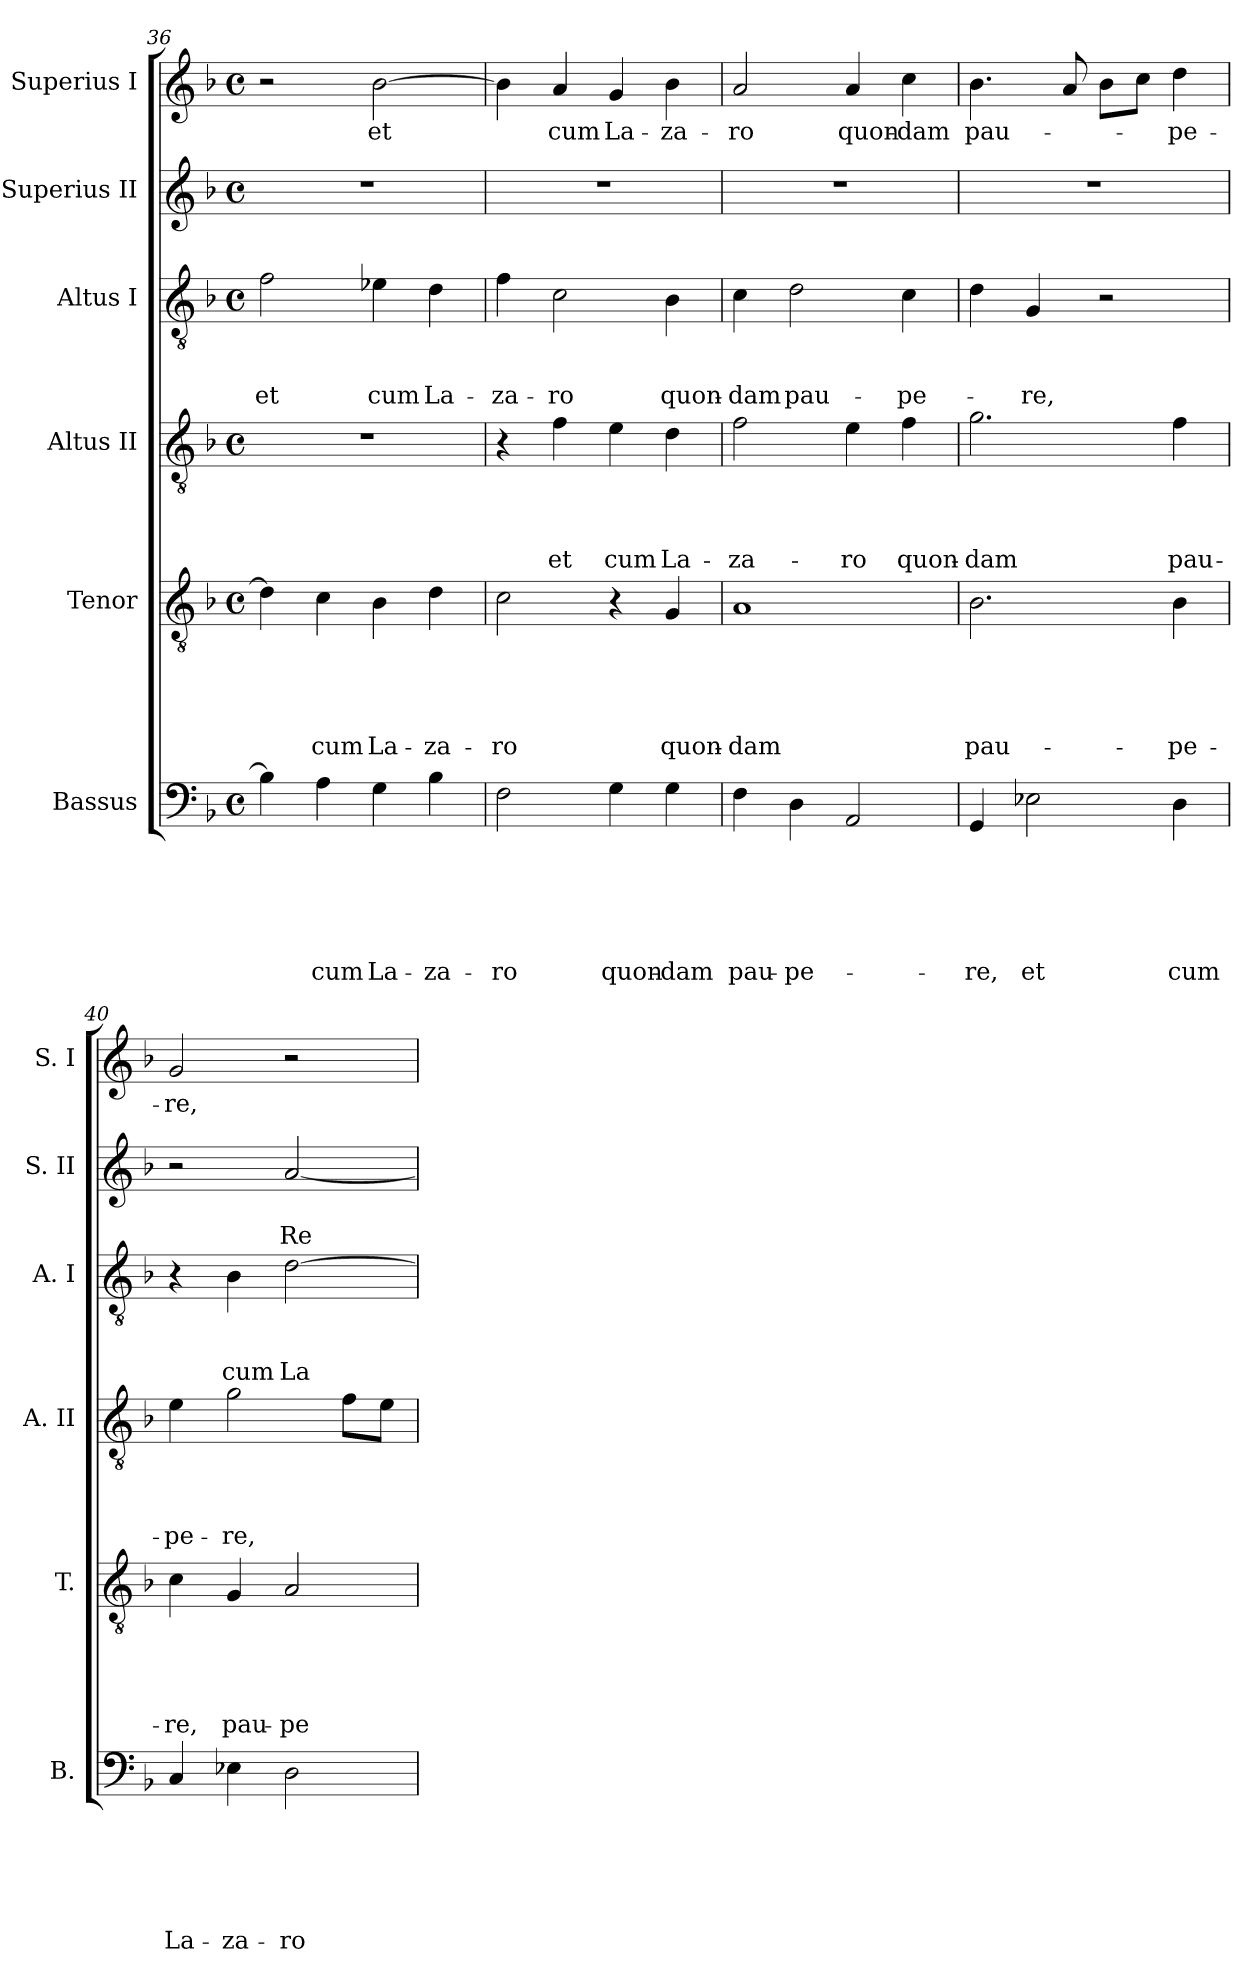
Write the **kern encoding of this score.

**kern	**text	**text	**text	**text	**text	**text	**kern	**text	**text	**text	**text	**text	**kern	**text	**text	**text	**text	**kern	**text	**text	**text	**kern	**text	**text	**kern	**text
*part6	*part6	*part6	*part6	*part6	*part6	*part6	*part5	*part5	*part5	*part5	*part5	*part5	*part4	*part4	*part4	*part4	*part4	*part3	*part3	*part3	*part3	*part2	*part2	*part2	*part1	*part1
*staff6	*staff6	*staff6	*staff6	*staff6	*staff6	*staff6	*staff5	*staff5	*staff5	*staff5	*staff5	*staff5	*staff4	*staff4	*staff4	*staff4	*staff4	*staff3	*staff3	*staff3	*staff3	*staff2	*staff2	*staff2	*staff1	*staff1
*I"Bassus	*	*	*	*	*	*	*I"Tenor	*	*	*	*	*	*I"Altus II	*	*	*	*	*I"Altus I	*	*	*	*I"Superius II	*	*	*I"Superius I	*
*I'B.	*	*	*	*	*	*	*I'T.	*	*	*	*	*	*I'A. II	*	*	*	*	*I'A. I	*	*	*	*I'S. II	*	*	*I'S. I	*
!!LO:PB:g=z
*clefF4	*	*	*	*	*	*	*clefGv2	*	*	*	*	*	*clefGv2	*	*	*	*	*clefGv2	*	*	*	*clefG2	*	*	*clefG2	*
*k[b-]	*	*	*	*	*	*	*k[b-]	*	*	*	*	*	*k[b-]	*	*	*	*	*k[b-]	*	*	*	*k[b-]	*	*	*k[b-]	*
*F:	*	*	*	*	*	*	*F:	*	*	*	*	*	*F:	*	*	*	*	*F:	*	*	*	*F:	*	*	*F:	*
*M4/4	*	*	*	*	*	*	*M4/4	*	*	*	*	*	*M4/4	*	*	*	*	*M4/4	*	*	*	*M4/4	*	*	*M4/4	*
*met(c)	*	*	*	*	*	*	*met(c)	*	*	*	*	*	*met(c)	*	*	*	*	*met(c)	*	*	*	*met(c)	*	*	*met(c)	*
=36	=36	=36	=36	=36	=36	=36	=36	=36	=36	=36	=36	=36	=36	=36	=36	=36	=36	=36	=36	=36	=36	=36	=36	=36	=36	=36
4B-\]	.	.	.	.	.	.	4d\]	.	.	.	.	.	1r	.	.	.	.	2f\	.	.	et	1r	.	.	2r	.
4A\	.	.	.	.	.	cum	4c\	.	.	.	.	cum	.	.	.	.	.	.	.	.	.	.	.	.	.	.
4G\	.	.	.	.	.	La-	4B-\	.	.	.	.	La-	.	.	.	.	.	4e-\	.	.	cum	.	.	.	[2b-\	et
4B-\	.	.	.	.	.	-za-	4d\	.	.	.	.	-za-	.	.	.	.	.	4d\	.	.	La-	.	.	.	.	.
=37	=37	=37	=37	=37	=37	=37	=37	=37	=37	=37	=37	=37	=37	=37	=37	=37	=37	=37	=37	=37	=37	=37	=37	=37	=37	=37
2F\	.	.	.	.	.	-ro	2c\	.	.	.	.	-ro	4r	.	.	.	.	4f\	.	.	-za-	1r	.	.	4b-\]	.
.	.	.	.	.	.	.	.	.	.	.	.	.	4f\	.	.	.	et	2c\	.	.	-ro	.	.	.	4a/	cum
4G\	.	.	.	.	.	quon-	4r	.	.	.	.	.	4e\	.	.	.	cum	.	.	.	.	.	.	.	4g/	La-
4G\	.	.	.	.	.	-dam	4G/	.	.	.	.	quon-	4d\	.	.	.	La-	4B-\	.	.	quon-	.	.	.	4b-\	-za-
=38	=38	=38	=38	=38	=38	=38	=38	=38	=38	=38	=38	=38	=38	=38	=38	=38	=38	=38	=38	=38	=38	=38	=38	=38	=38	=38
4F\	.	.	.	.	.	pau-	1A	.	.	.	.	-dam	2f\	.	.	.	-za-	4c\	.	.	-dam	1r	.	.	2a/	-ro
4D\	.	.	.	.	.	-pe-	.	.	.	.	.	.	.	.	.	.	.	2d\	.	.	pau-	.	.	.	.	.
2AA/	.	.	.	.	.	.	.	.	.	.	.	.	4e\	.	.	.	-ro	.	.	.	.	.	.	.	4a/	quon-
.	.	.	.	.	.	.	.	.	.	.	.	.	4f\	.	.	.	quon-	4c\	.	.	-pe-	.	.	.	4cc\	-dam
=39	=39	=39	=39	=39	=39	=39	=39	=39	=39	=39	=39	=39	=39	=39	=39	=39	=39	=39	=39	=39	=39	=39	=39	=39	=39	=39
4GG/	.	.	.	.	.	-re,	2.B-\	.	.	.	.	pau-	2.g\	.	.	.	-dam	4d\	.	.	.	1r	.	.	4.b-\	pau-
2E-X\	.	.	.	.	.	et	.	.	.	.	.	.	.	.	.	.	.	4G/	.	.	-re,	.	.	.	.	.
.	.	.	.	.	.	.	.	.	.	.	.	.	.	.	.	.	.	.	.	.	.	.	.	.	8a/	.
.	.	.	.	.	.	.	.	.	.	.	.	.	.	.	.	.	.	2r	.	.	.	.	.	.	8b-\L	.
.	.	.	.	.	.	.	.	.	.	.	.	.	.	.	.	.	.	.	.	.	.	.	.	.	8cc\J	.
4D\	.	.	.	.	.	cum	4B-\	.	.	.	.	-pe-	4f\	.	.	.	pau-	.	.	.	.	.	.	.	4dd\	-pe-
=40	=40	=40	=40	=40	=40	=40	=40	=40	=40	=40	=40	=40	=40	=40	=40	=40	=40	=40	=40	=40	=40	=40	=40	=40	=40	=40
4C/	.	.	.	.	.	La-	4c\	.	.	.	.	-re,	4e\	.	.	.	-pe-	4r	.	.	.	2r	.	.	2g/	-re,
4E-X\	.	.	.	.	.	-za-	4G/	.	.	.	.	pau-	2g\	.	.	.	-re,	4B-\	.	.	cum	.	.	.	.	.
2D\	.	.	.	.	.	-ro	2A/	.	.	.	.	-pe-	.	.	.	.	.	[2d\	.	.	La-	[2a/	.	Re-	2r	.
.	.	.	.	.	.	.	.	.	.	.	.	.	8f\L	.	.	.	.	.	.	.	.	.	.	.	.	.
.	.	.	.	.	.	.	.	.	.	.	.	.	8e\J	.	.	.	.	.	.	.	.	.	.	.	.	.
=	=	=	=	=	=	=	=	=	=	=	=	=	=	=	=	=	=	=	=	=	=	=	=	=	=	=
*-	*-	*-	*-	*-	*-	*-	*-	*-	*-	*-	*-	*-	*-	*-	*-	*-	*-	*-	*-	*-	*-	*-	*-	*-	*-	*-
